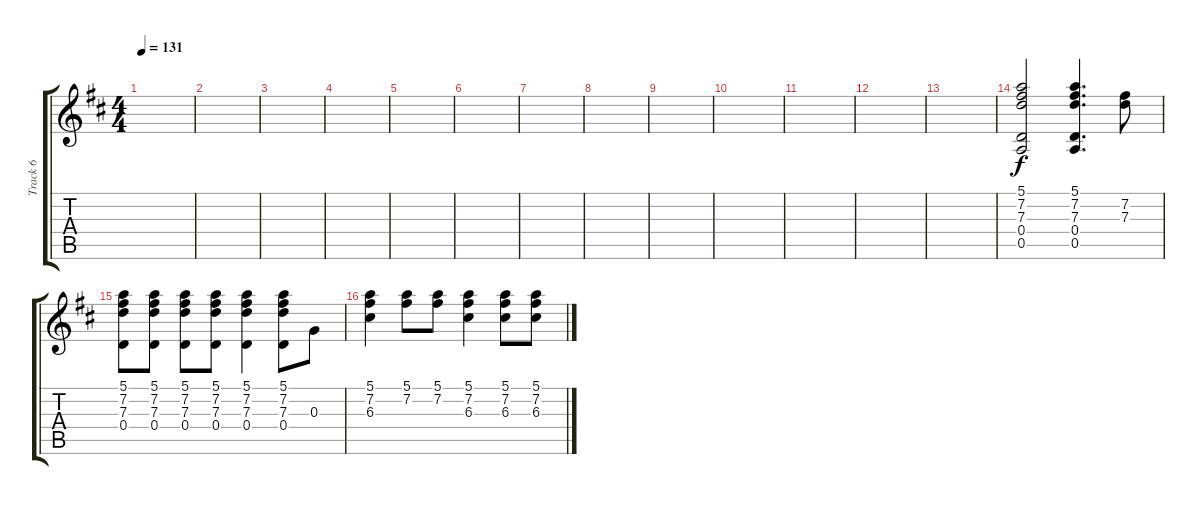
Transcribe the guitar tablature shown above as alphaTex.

\track ("Track 6" "Track 6") {instrument electricguitarclean}
\staff {score tabs}
\tuning (E4 B3 G3 D3 A2 E2) {hide}
\ts (4 4)
\tempo 131
\clef g2
\ks d
|
|
|
|
|
|
|
|
|
|
|
|
|
(5.1 7.2 7.3 0.4 0.5).2 (5.1 7.2 7.3 0.4 0.5).4{d dy f} (7.2 7.3).8 |
(5.1 7.2 7.3 0.4).8 (5.1 7.2 7.3 0.4).8 (5.1 7.2 7.3 0.4).8 (5.1 7.2 7.3 0.4).8 (5.1 7.2 7.3 0.4).4 (5.1 7.2 7.3 0.4).8 0.3.8 |
(5.1 7.2 6.3).4 (5.1 7.2).8 (5.1 7.2).8 (5.1 7.2 6.3).4 (5.1 7.2 6.3).8 (5.1 7.2 6.3).8
